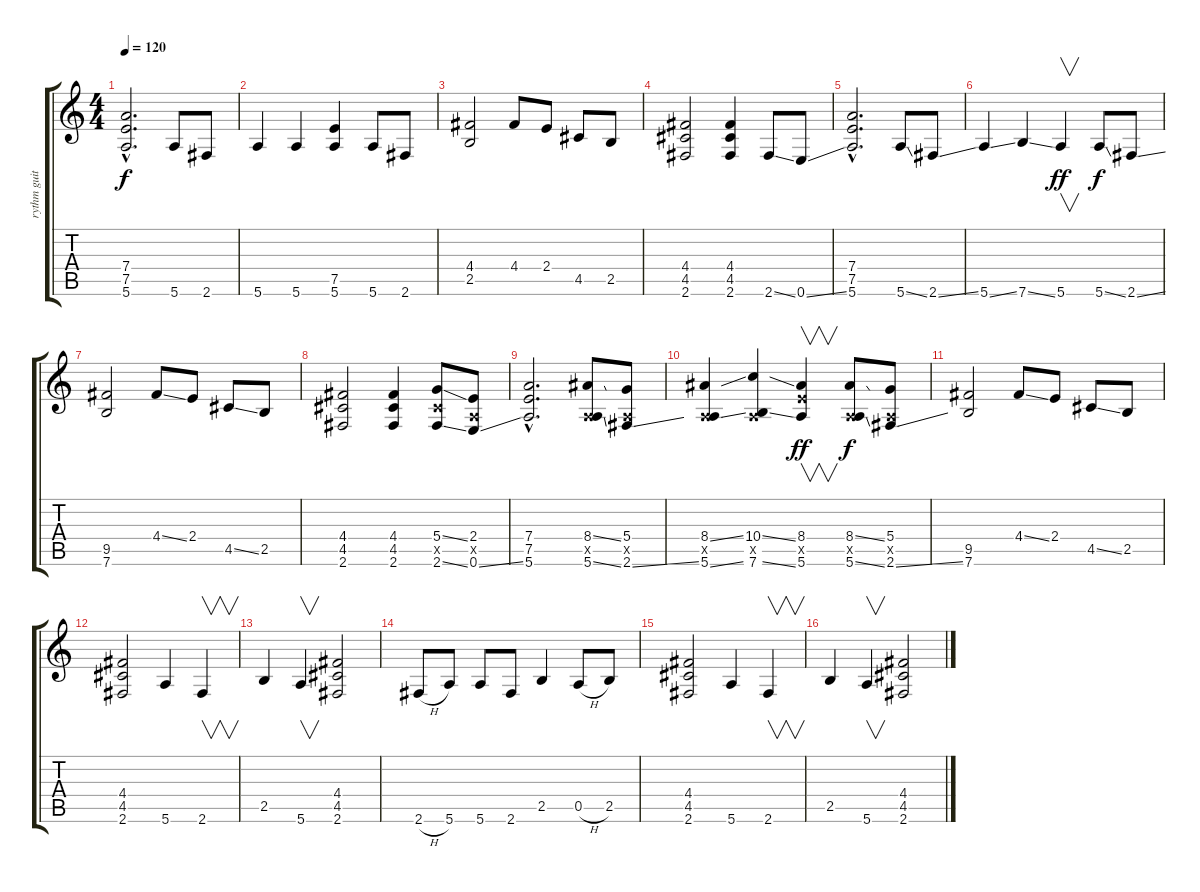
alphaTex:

\track ("rythm guitar" "rythm guit") {instrument electricguitarclean}
\staff {score tabs}
\tuning (E4 B3 G3 D3 A2 E2) {hide}
\ts (4 4)
\tempo 120
\clef g2
\ks c
(7.4{hac} 7.5{hac} 5.6{hac}).2{d dy f} 5.6.8 2.6.8 |
5.6.4 5.6.4 (7.5 5.6).4 5.6.8 2.6.8 |
(4.4 2.5).2 4.4.8 2.4.8 4.5.8 2.5.8 |
(4.4 4.5 2.6).2 (4.4 4.5 2.6).4 2.6{ss}.8 0.6{ss}.8 |
(7.4{hac} 7.5{hac} 5.6{hac}).2{d} 5.6{ss}.8 2.6{ss}.8 |
5.6{ss}.4 7.6{ss}.4 5.6.4{v dy ff} 5.6{ss}.8{dy f} 2.6{ss}.8 |
(9.5 7.6).2 4.4{ss}.8 2.4.8 4.5{ss}.8 2.5.8 |
(4.4 4.5 2.6).2 (4.4 4.5 2.6).4 (5.4{ss} 4.5{x} 2.6{ss}).8 (2.4 0.5{x} 0.6{ss}).8 |
(7.4{hac} 7.5{hac} 5.6{hac}).2{d} (8.4{ss} 0.5{x} 5.6{ss}).8 (5.4 0.5{x} 2.6{ss}).8 |
(8.4{ss} 0.5{x} 5.6{ss}).4 (10.4{ss} 0.5{x} 7.6{ss}).4 (8.4 7.5{x} 5.6).4{v dy ff} (8.4{ss} 0.5{x} 5.6{ss}).8{dy f} (5.4 0.5{x} 2.6{ss}).8 |
(9.5 7.6).2 4.4{ss}.8 2.4.8 4.5{ss}.8 2.5.8 |
(4.4 4.5 2.6).2 5.6.4 2.6.4{v} |
2.5.4 5.6.4{v} (4.4 4.5 2.6).2 |
2.6{h}.8 5.6.8 5.6.8 2.6.8 2.5.4 0.5{h}.8 2.5.8 |
(4.4 4.5 2.6).2 5.6.4 2.6.4{v} |
2.5.4 5.6.4{v} (4.4 4.5 2.6).2
